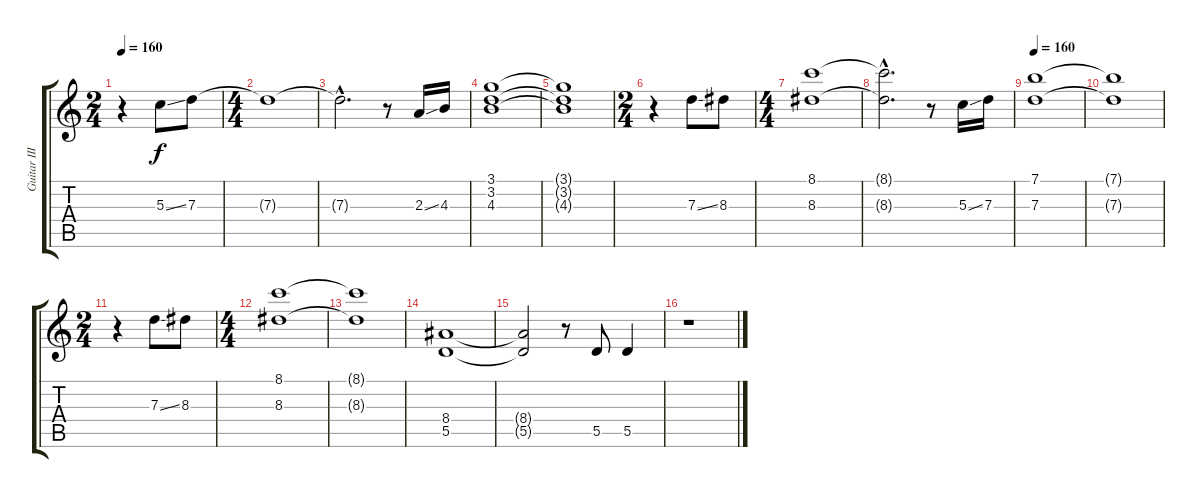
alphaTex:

\track ("Guitar III" "Guitar III") {instrument overdrivenguitar}
\staff {score tabs}
\tuning (E4 B3 G3 D3 A2 E2) {hide}
\ts (2 4)
\tempo 160
\clef g2
\ks c
r.4{dy f} 5.3{ss}.8 7.3.8 |
\ts (4 4)
7.3{t}.1 |
7.3{hac t}.2{d} r.8 2.3{ss}.16 4.3.16 |
(3.1 3.2 4.3).1 |
(3.1{t} 3.2{t} 4.3{t}).1 |
\ts (2 4)
r.4 7.3{ss}.8 8.3.8 |
\ts (4 4)
(8.1 8.3).1 |
(8.1{hac t} 8.3{hac t}).2{d} r.8 5.3{ss}.16 7.3.16 |
\tempo 160
(7.1 7.3).1 |
(7.1{t} 7.3{t}).1 |
\ts (2 4)
r.4 7.3{ss}.8 8.3.8 |
\ts (4 4)
(8.1 8.3).1 |
(8.1{t} 8.3{t}).1 |
(8.4 5.5).1 |
(8.4{t} 5.5{t}).2 r.8 5.5.8 5.5.4 |
r.1
